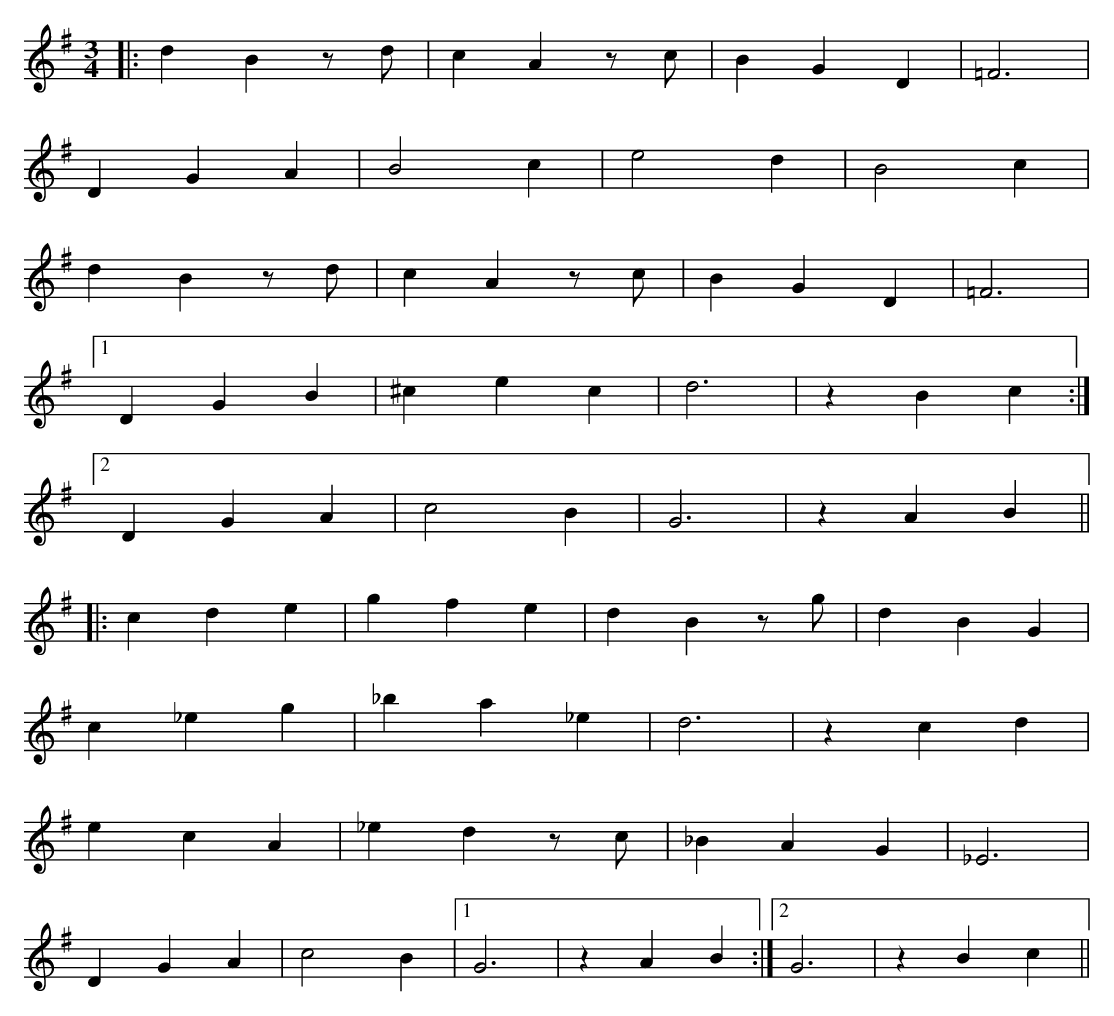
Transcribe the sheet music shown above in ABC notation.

X:1
M:3/4
K:G
|:d2B2zd| c2A2zc| B2G2D2|=F6|
D2G2A2|B4c2|e4d2|B4c2|
d2B2zd|c2A2zc| B2G2D2|=F6|
[1 D2G2B2|^c2e2c2|d6|z2B2c2:|
[2 D2G2A2|c4B2|G6| z2A2B2||
|:c2d2e2|g2f2e2|d2B2zg|d2B2G2|
c2_e2g2|_b2a2_e2| d6|z2c2d2|
e2c2A2|_e2d2zc|_B2A2G2|_E6|
D2G2A2|c4B2|1 G6|z2A2B2:|2 G6|z2B2c2||
